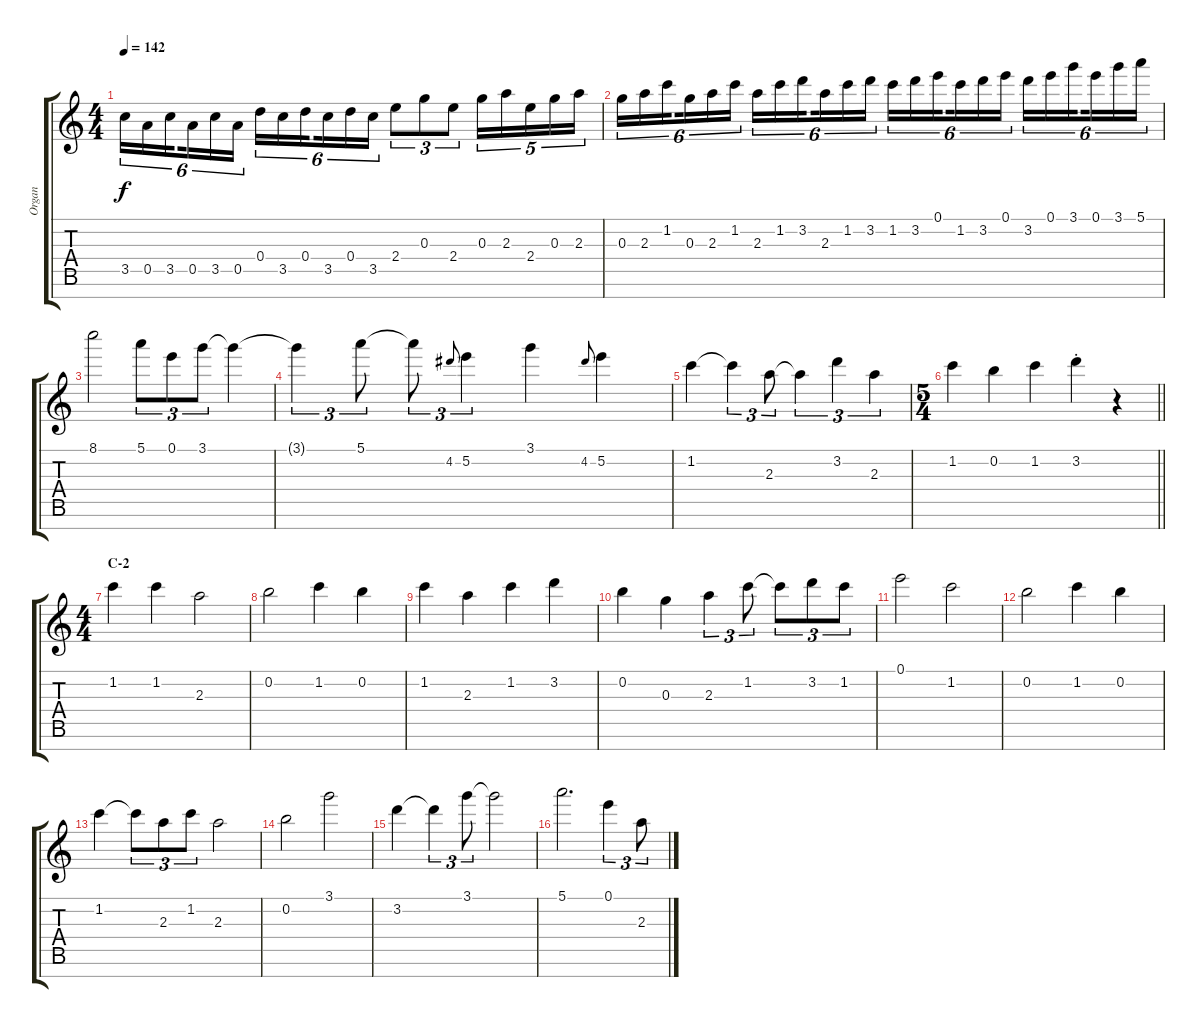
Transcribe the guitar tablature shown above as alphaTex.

\track ("Organ" "Organ") {instrument rockorgan}
\staff {score tabs}
\tuning (E6 B5 G5 D5 A4 E4 B3) {hide}
\ts (4 4)
\tempo 142
\clef g2
\ks c
3.5.16{tu (6 4) dy f} 0.5.16{tu (6 4)} 3.5.16{tu (6 4) beam splitsecondary} 0.5.16{tu (6 4)} 3.5.16{tu (6 4)} 0.5.16{tu (6 4)} 0.4.16{tu (6 4)} 3.5.16{tu (6 4)} 0.4.16{tu (6 4) beam splitsecondary} 3.5.16{tu (6 4)} 0.4.16{tu (6 4)} 3.5.16{tu (6 4)} 2.4.8{tu (3 2)} 0.3.8{tu (3 2)} 2.4.8{tu (3 2)} 0.3.16{tu (5 4)} 2.3.16{tu (5 4)} 2.4.16{tu (5 4)} 0.3.16{tu (5 4)} 2.3.16{tu (5 4)} |
0.3.16{tu (6 4)} 2.3.16{tu (6 4)} 1.2.16{tu (6 4) beam splitsecondary} 0.3.16{tu (6 4)} 2.3.16{tu (6 4)} 1.2.16{tu (6 4)} 2.3.16{tu (6 4)} 1.2.16{tu (6 4)} 3.2.16{tu (6 4) beam splitsecondary} 2.3.16{tu (6 4)} 1.2.16{tu (6 4)} 3.2.16{tu (6 4)} 1.2.16{tu (6 4)} 3.2.16{tu (6 4)} 0.1.16{tu (6 4) beam splitsecondary} 1.2.16{tu (6 4)} 3.2.16{tu (6 4)} 0.1.16{tu (6 4)} 3.2.16{tu (6 4)} 0.1.16{tu (6 4)} 3.1.16{tu (6 4) beam splitsecondary} 0.1.16{tu (6 4)} 3.1.16{tu (6 4)} 5.1.16{tu (6 4)} |
8.1.2 5.1.8{tu (3 2)} 0.1.8{tu (3 2)} 3.1.8{tu (3 2)} 3.1{t}.4 |
3.1{t}.4{tu (3 2)} 5.1.8{tu (3 2)} 5.1{t}.8{tu (3 2)} 4.2.8{gr onbeat} 5.2.4{tu (3 2)} 3.1.4 4.2.8{gr onbeat} 5.2.4 |
1.2.4 1.2{t}.4{tu (3 2)} 2.3.8{tu (3 2)} 2.3{t}.4{tu (3 2)} 3.2.4{tu (3 2)} 2.3.4{tu (3 2)} |
\ts (5 4)
\barLineRight lightlight
1.2.4 0.2.4 1.2.4 3.2{st}.4 r.4 |
\ts (4 4)
\section ("" "C-2")
1.2.4 1.2.4 2.3.2 |
0.2.2 1.2.4 0.2.4 |
1.2.4 2.3.4 1.2.4 3.2.4 |
0.2.4 0.3.4 2.3.4{tu (3 2)} 1.2.8{tu (3 2)} 1.2{t}.8{tu (3 2)} 3.2.8{tu (3 2)} 1.2.8{tu (3 2)} |
0.1.2 1.2.2 |
0.2.2 1.2.4 0.2.4 |
1.2.4 1.2{t}.8{tu (3 2)} 2.3.8{tu (3 2)} 1.2.8{tu (3 2)} 2.3.2 |
0.2.2 3.1.2 |
3.2.4 3.2{t}.4{tu (3 2)} 3.1.8{tu (3 2)} 3.1{t}.2 |
5.1.2{d} 0.1.4{tu (3 2)} 2.3.8{tu (3 2)}
